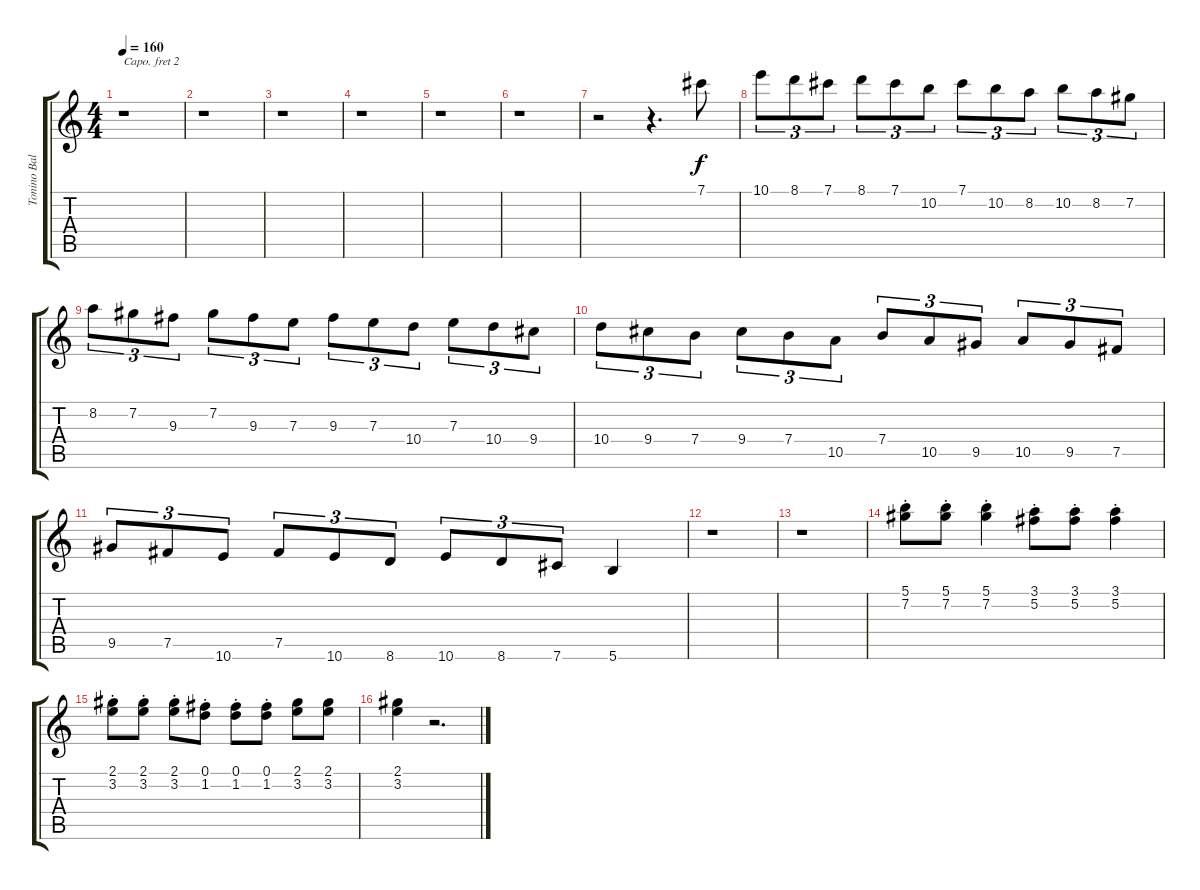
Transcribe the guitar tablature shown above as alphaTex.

\track ("Tonino Balliardo" "Tonino Bal") {instrument acousticguitarnylon}
\staff {score tabs}
\capo 2
\tuning (E4 B3 G3 D3 A2 E2) {hide}
\ts (4 4)
\tempo 160
\clef g2
\ks c
r.1{dy f} |
r.1 |
r.1 |
r.1 |
r.1 |
r.1 |
r.2 r.4{d} 7.1.8 |
10.1.8{tu (3 2)} 8.1.8{tu (3 2)} 7.1.8{tu (3 2)} 8.1.8{tu (3 2)} 7.1.8{tu (3 2)} 10.2.8{tu (3 2)} 7.1.8{tu (3 2)} 10.2.8{tu (3 2)} 8.2.8{tu (3 2)} 10.2.8{tu (3 2)} 8.2.8{tu (3 2)} 7.2.8{tu (3 2)} |
8.2.8{tu (3 2)} 7.2.8{tu (3 2)} 9.3.8{tu (3 2)} 7.2.8{tu (3 2)} 9.3.8{tu (3 2)} 7.3.8{tu (3 2)} 9.3.8{tu (3 2)} 7.3.8{tu (3 2)} 10.4.8{tu (3 2)} 7.3.8{tu (3 2)} 10.4.8{tu (3 2)} 9.4.8{tu (3 2)} |
10.4.8{tu (3 2)} 9.4.8{tu (3 2)} 7.4.8{tu (3 2)} 9.4.8{tu (3 2)} 7.4.8{tu (3 2)} 10.5.8{tu (3 2)} 7.4.8{tu (3 2)} 10.5.8{tu (3 2)} 9.5.8{tu (3 2)} 10.5.8{tu (3 2)} 9.5.8{tu (3 2)} 7.5.8{tu (3 2)} |
9.5.8{tu (3 2)} 7.5.8{tu (3 2)} 10.6.8{tu (3 2)} 7.5.8{tu (3 2)} 10.6.8{tu (3 2)} 8.6.8{tu (3 2)} 10.6.8{tu (3 2)} 8.6.8{tu (3 2)} 7.6.8{tu (3 2)} 5.6.4 |
r.1 |
r.1 |
(5.1 7.2{st}).8 (5.1 7.2{st}).8 (5.1 7.2{st}).4 (3.1 5.2{st}).8 (3.1 5.2{st}).8 (3.1 5.2{st}).4 |
(2.1 3.2{st}).8 (2.1 3.2{st}).8 (2.1 3.2{st}).8 (0.1 1.2{st}).8 (0.1 1.2{st}).8 (0.1 1.2{st}).8 (2.1 3.2).8 (2.1 3.2).8 |
(2.1 3.2).4 r.2{d}
